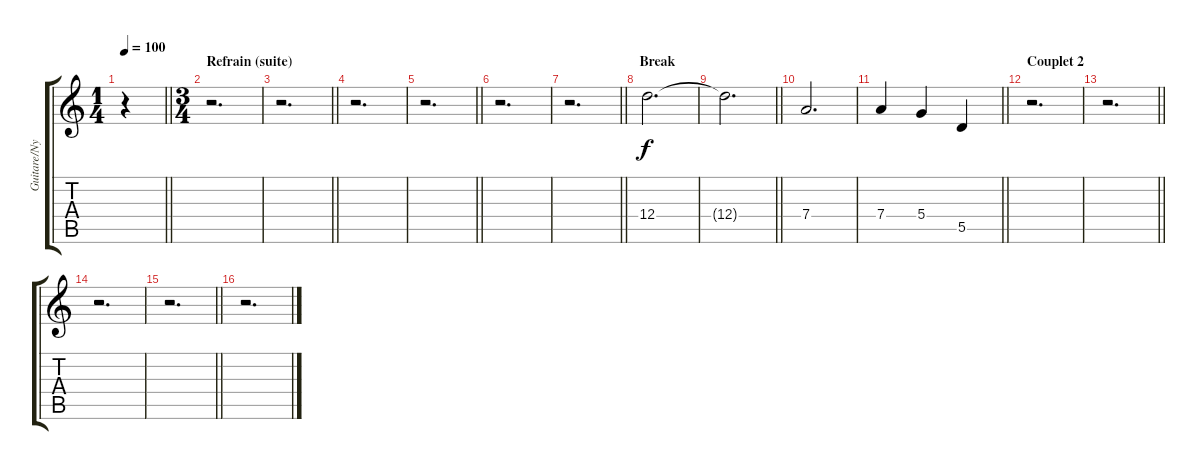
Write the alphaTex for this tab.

\track ("Guitare/Nylon" "Guitare/Ny") {instrument acousticguitarnylon}
\staff {score tabs}
\tuning (E4 B3 G3 D3 A2 E2) {hide}
\ts (1 4)
\tempo 100
\clef g2
\barLineRight lightlight
\ks c
r.4{dy f} |
\ts (3 4)
\section ("" "Refrain (suite)")
r.2{d} |
\barLineRight lightlight
r.2{d} |
r.2{d} |
\barLineRight lightlight
r.2{d} |
r.2{d} |
\barLineRight lightlight
r.2{d} |
\section ("" "Break")
12.4.2{d} |
\barLineRight lightlight
12.4{t}.2{d} |
7.4.2{d} |
\barLineRight lightlight
7.4.4 5.4.4 5.5.4 |
\section ("" "Couplet 2")
r.2{d} |
\barLineRight lightlight
r.2{d} |
r.2{d} |
\barLineRight lightlight
r.2{d} |
r.2{d}
